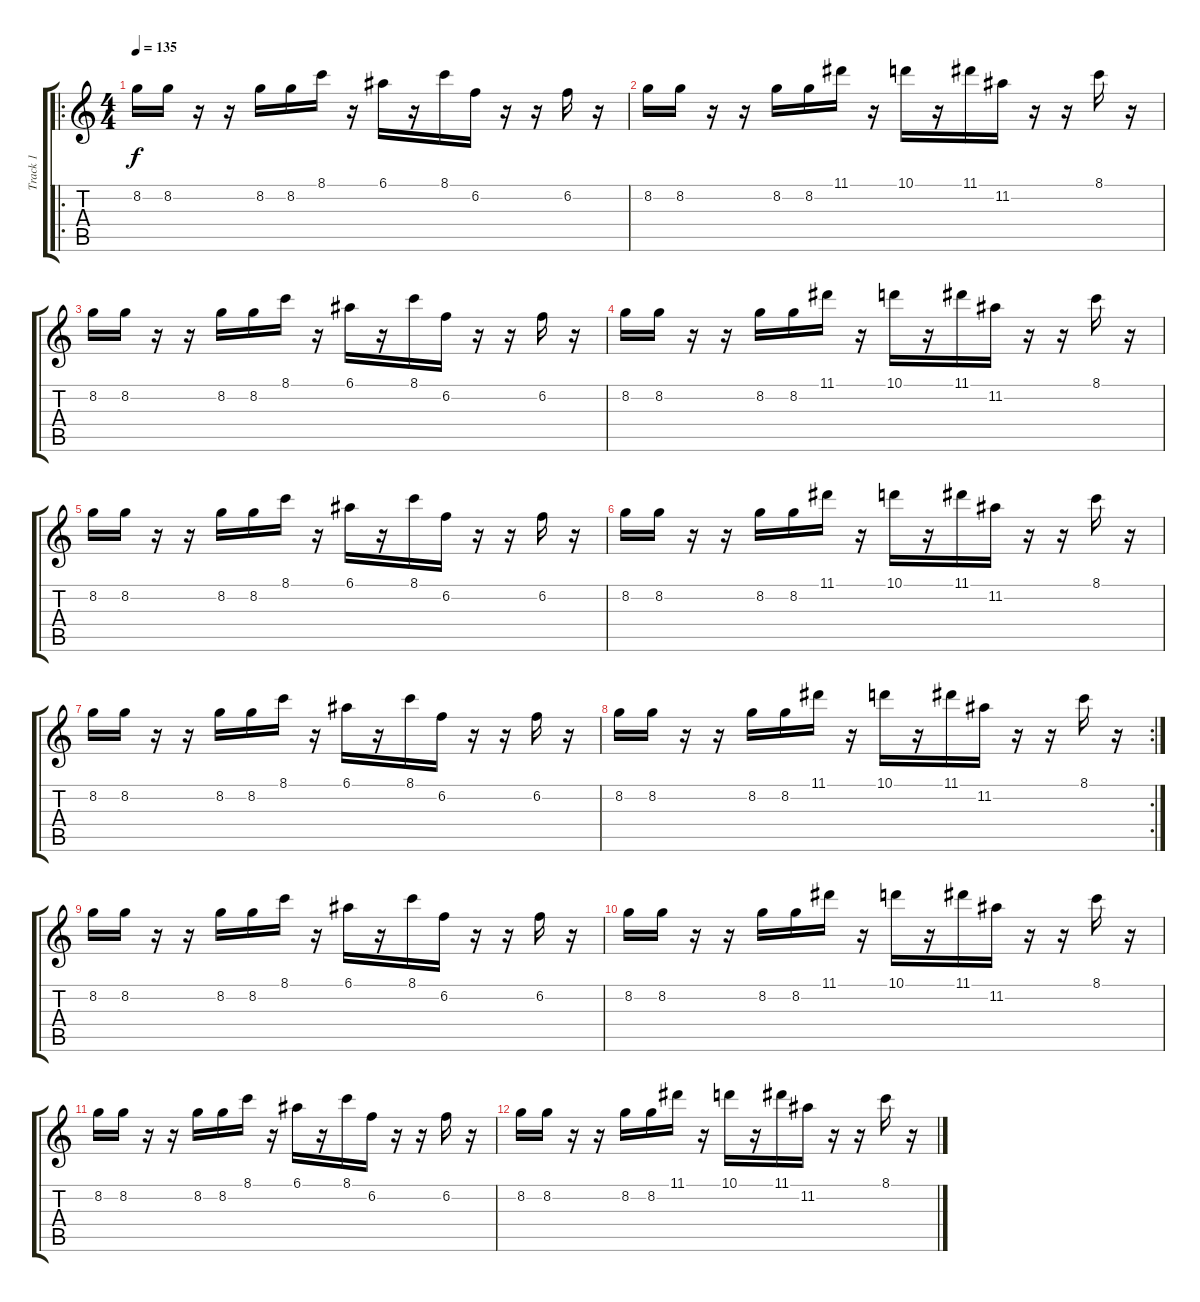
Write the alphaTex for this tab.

\track ("Track 1" "Track 1") {instrument electricguitarmuted}
\staff {score tabs}
\tuning (E4 B3 G3 D3 A2 E2) {hide}
\ro
\ts (4 4)
\tempo 135
\clef g2
\ks c
8.2.16{dy f} 8.2.16 r.16 r.16 8.2.16 8.2.16 8.1.16 r.16 6.1.16 r.16 8.1.16 6.2.16 r.16 r.16 6.2.16 r.16 |
8.2.16 8.2.16 r.16 r.16 8.2.16 8.2.16 11.1.16 r.16 10.1.16 r.16 11.1.16 11.2.16 r.16 r.16 8.1.16 r.16 |
8.2.16 8.2.16 r.16 r.16 8.2.16 8.2.16 8.1.16 r.16 6.1.16 r.16 8.1.16 6.2.16 r.16 r.16 6.2.16 r.16 |
8.2.16 8.2.16 r.16 r.16 8.2.16 8.2.16 11.1.16 r.16 10.1.16 r.16 11.1.16 11.2.16 r.16 r.16 8.1.16 r.16 |
8.2.16 8.2.16 r.16 r.16 8.2.16 8.2.16 8.1.16 r.16 6.1.16 r.16 8.1.16 6.2.16 r.16 r.16 6.2.16 r.16 |
8.2.16 8.2.16 r.16 r.16 8.2.16 8.2.16 11.1.16 r.16 10.1.16 r.16 11.1.16 11.2.16 r.16 r.16 8.1.16 r.16 |
8.2.16 8.2.16 r.16 r.16 8.2.16 8.2.16 8.1.16 r.16 6.1.16 r.16 8.1.16 6.2.16 r.16 r.16 6.2.16 r.16 |
\rc 2
8.2.16 8.2.16 r.16 r.16 8.2.16 8.2.16 11.1.16 r.16 10.1.16 r.16 11.1.16 11.2.16 r.16 r.16 8.1.16 r.16 |
8.2.16 8.2.16 r.16 r.16 8.2.16 8.2.16 8.1.16 r.16 6.1.16 r.16 8.1.16 6.2.16 r.16 r.16 6.2.16 r.16 |
8.2.16 8.2.16 r.16 r.16 8.2.16 8.2.16 11.1.16 r.16 10.1.16 r.16 11.1.16 11.2.16 r.16 r.16 8.1.16 r.16 |
8.2.16 8.2.16 r.16 r.16 8.2.16 8.2.16 8.1.16 r.16 6.1.16 r.16 8.1.16 6.2.16 r.16 r.16 6.2.16 r.16 |
8.2.16 8.2.16 r.16 r.16 8.2.16 8.2.16 11.1.16 r.16 10.1.16 r.16 11.1.16 11.2.16 r.16 r.16 8.1.16 r.16
